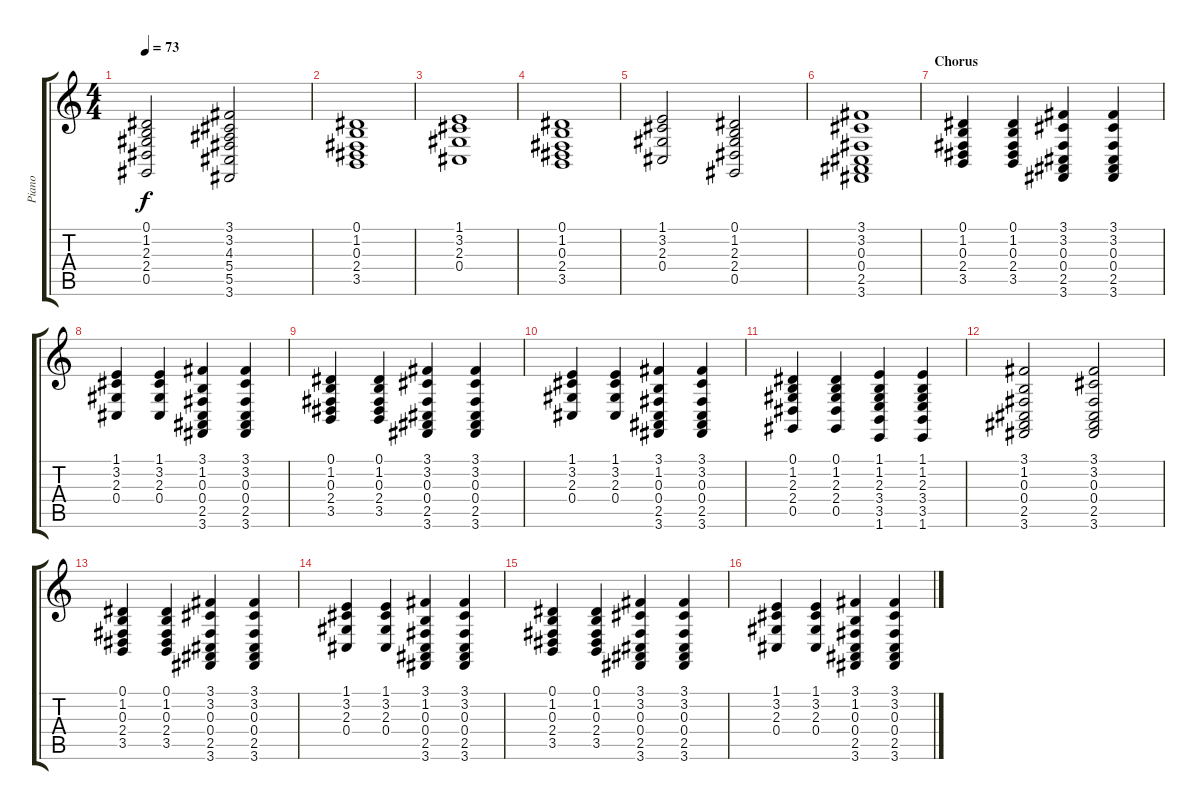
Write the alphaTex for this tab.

\track ("Piano" "Piano") {instrument acousticgrandpiano}
\staff {score tabs}
\tuning (Eb4 Bb3 Gb3 Db3 Ab2 Eb2) {hide}
\ts (4 4)
\tempo 73
\clef g2
\ks c
(0.1 1.2 2.3 2.4 0.5).2{dy f} (3.1 3.2 4.3 5.4 5.5 3.6).2 |
(0.1 1.2 0.3 2.4 3.5).1 |
(1.1 3.2 2.3 0.4).1 |
(0.1 1.2 0.3 2.4 3.5).1 |
(1.1 3.2 2.3 0.4).2 (0.1 1.2 2.3 2.4 0.5).2 |
(3.1 3.2 0.3 0.4 2.5 3.6).1 |
\section ("" "Chorus")
(0.1 1.2 0.3 2.4 3.5).4 (0.1 1.2 0.3 2.4 3.5).4 (3.1 3.2 0.3 0.4 2.5 3.6).4 (3.1 3.2 0.3 0.4 2.5 3.6).4 |
(1.1 3.2 2.3 0.4).4 (1.1 3.2 2.3 0.4).4 (3.1 1.2 0.3 0.4 2.5 3.6).4 (3.1 3.2 0.3 0.4 2.5 3.6).4 |
(0.1 1.2 0.3 2.4 3.5).4 (0.1 1.2 0.3 2.4 3.5).4 (3.1 3.2 0.3 0.4 2.5 3.6).4 (3.1 3.2 0.3 0.4 2.5 3.6).4 |
(1.1 3.2 2.3 0.4).4 (1.1 3.2 2.3 0.4).4 (3.1 1.2 0.3 0.4 2.5 3.6).4 (3.1 3.2 0.3 0.4 2.5 3.6).4 |
(0.1 1.2 2.3 2.4 0.5).4 (0.1 1.2 2.3 2.4 0.5).4 (1.1 1.2 2.3 3.4 3.5 1.6).4 (1.1 1.2 2.3 3.4 3.5 1.6).4 |
(3.1 1.2 0.3 0.4 2.5 3.6).2 (3.1 3.2 0.3 0.4 2.5 3.6).2 |
(0.1 1.2 0.3 2.4 3.5).4 (0.1 1.2 0.3 2.4 3.5).4 (3.1 3.2 0.3 0.4 2.5 3.6).4 (3.1 3.2 0.3 0.4 2.5 3.6).4 |
(1.1 3.2 2.3 0.4).4 (1.1 3.2 2.3 0.4).4 (3.1 1.2 0.3 0.4 2.5 3.6).4 (3.1 3.2 0.3 0.4 2.5 3.6).4 |
(0.1 1.2 0.3 2.4 3.5).4 (0.1 1.2 0.3 2.4 3.5).4 (3.1 3.2 0.3 0.4 2.5 3.6).4 (3.1 3.2 0.3 0.4 2.5 3.6).4 |
(1.1 3.2 2.3 0.4).4 (1.1 3.2 2.3 0.4).4 (3.1 1.2 0.3 0.4 2.5 3.6).4 (3.1 3.2 0.3 0.4 2.5 3.6).4
